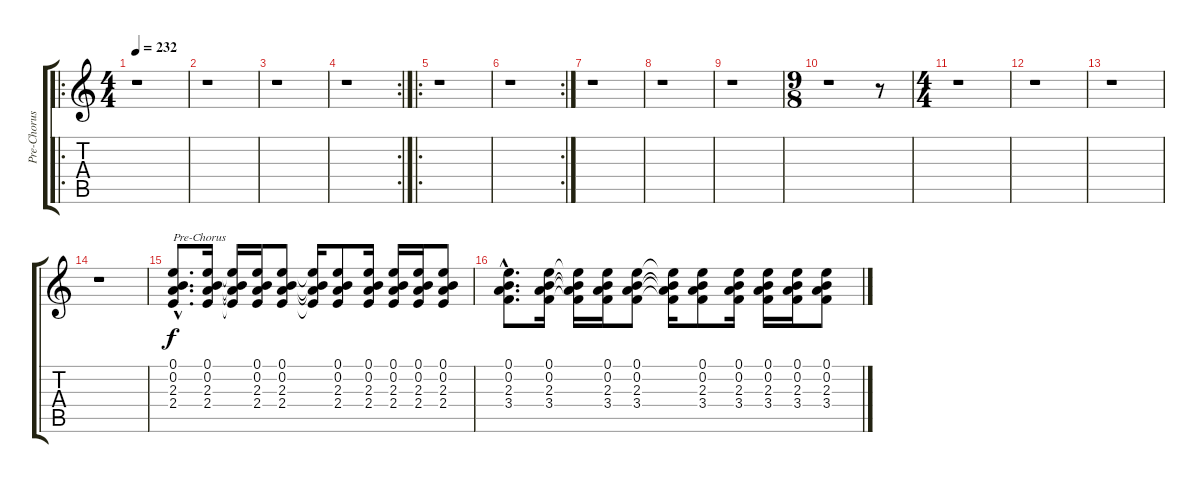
\track ("Pre-Chorus & Rhythms (ac)" "Pre-Chorus") {instrument acousticguitarnylon}
\staff {score tabs}
\tuning (E4 B3 G3 D3 A2 E2) {hide}
\ro
\ts (4 4)
\tempo 232
\clef g2
\ks c
r.1{dy f instrument acousticguitarnylon} |
r.1 |
r.1 |
\rc 2
r.1 |
\ro
r.1 |
\rc 2
r.1 |
r.1 |
r.1 |
r.1 |
\ts (9 8)
r.1 r.8 |
\ts (4 4)
r.1 |
r.1 |
r.1 |
r.1 |
(0.1{hac} 0.2{hac} 2.3{hac} 2.4{hac}).8{d txt "Pre-Chorus"} (0.1 0.2 2.3 2.4).16 (0.1{t} 0.2{t} 2.3{t} 2.4{t}).16 (0.1 0.2 2.3 2.4).16 (0.1 0.2 2.3 2.4).8 (0.1{t} 0.2{t} 2.3{t} 2.4{t}).16 (0.1 0.2 2.3 2.4).8 (0.1 0.2 2.3 2.4).16 (0.1 0.2 2.3 2.4).16 (0.1 0.2 2.3 2.4).16 (0.1 0.2 2.3 2.4).8 |
(0.1{hac} 0.2{hac} 2.3{hac} 3.4{hac}).8{d} (0.1 0.2 2.3 3.4).16 (0.1{t} 0.2{t} 2.3{t} 3.4{t}).16 (0.1 0.2 2.3 3.4).16 (0.1 0.2 2.3 3.4).8 (0.1{t} 0.2{t} 2.3{t} 3.4{t}).16 (0.1 0.2 2.3 3.4).8 (0.1 0.2 2.3 3.4).16 (0.1 0.2 2.3 3.4).16 (0.1 0.2 2.3 3.4).16 (0.1 0.2 2.3 3.4).8
